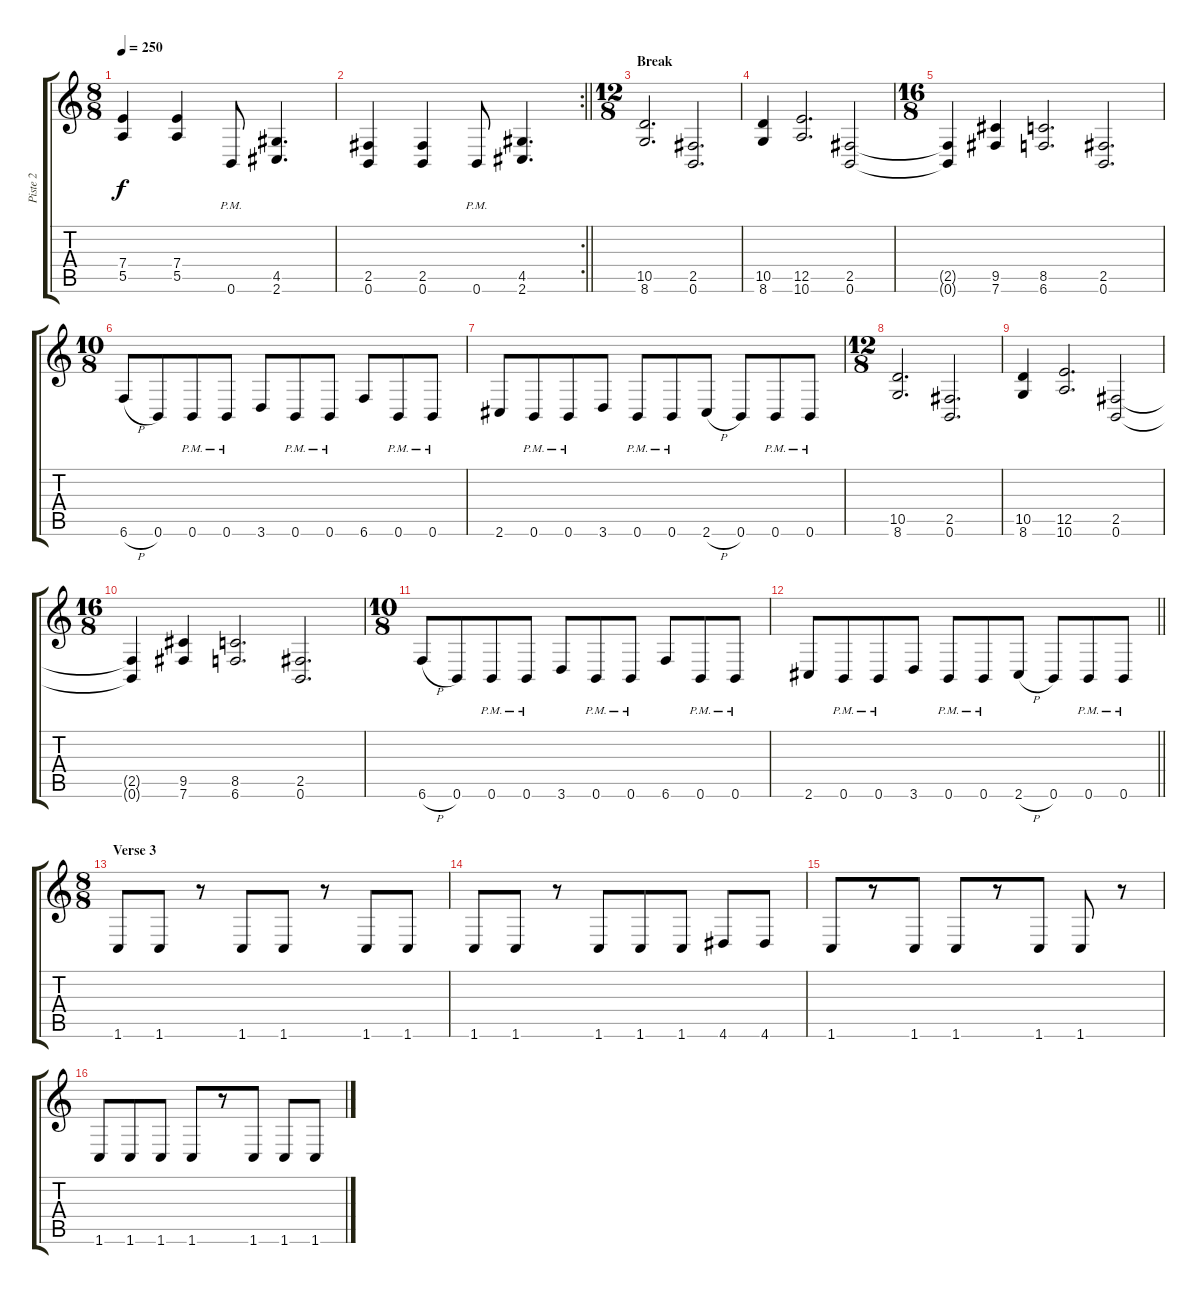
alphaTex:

\track ("Piste 2" "Piste 2") {instrument distortionguitar}
\staff {score tabs}
\tuning (B3 Gb3 D3 A2 E2 B1) {hide}
\ts (8 8)
\tempo 250
\clef g2
\ks c
(7.4 5.5).4{dy f} (7.4 5.5).4 0.6{pm}.8 (4.5 2.6).4{d} |
\rc 2
\barLineRight lightlight
(2.5 0.6).4 (2.5 0.6).4 0.6{pm}.8 (4.5 2.6).4{d} |
\ts (12 8)
\section ("" "Break")
(10.5 8.6).2{d} (2.5 0.6).2{d} |
(10.5 8.6).4 (12.5 10.6).2{d} (2.5 0.6).2 |
\ts (16 8)
(2.5{t} 0.6{t}).4 (9.5 7.6).4 (8.5 6.6).2{d} (2.5 0.6).2{d} |
\ts (10 8)
6.6{h}.8 0.6.8 0.6{pm}.8 0.6{pm}.8 3.6.8 0.6{pm}.8 0.6{pm}.8 6.6.8 0.6{pm}.8 0.6{pm}.8 |
2.6.8 0.6{pm}.8 0.6{pm}.8 3.6.8 0.6{pm}.8 0.6{pm}.8 2.6{h}.8 0.6.8 0.6{pm}.8 0.6{pm}.8 |
\ts (12 8)
(10.5 8.6).2{d} (2.5 0.6).2{d} |
(10.5 8.6).4 (12.5 10.6).2{d} (2.5 0.6).2 |
\ts (16 8)
(2.5{t} 0.6{t}).4 (9.5 7.6).4 (8.5 6.6).2{d} (2.5 0.6).2{d} |
\ts (10 8)
6.6{h}.8 0.6.8 0.6{pm}.8 0.6{pm}.8 3.6.8 0.6{pm}.8 0.6{pm}.8 6.6.8 0.6{pm}.8 0.6{pm}.8 |
\barLineRight lightlight
2.6.8 0.6{pm}.8 0.6{pm}.8 3.6.8 0.6{pm}.8 0.6{pm}.8 2.6{h}.8 0.6.8 0.6{pm}.8 0.6{pm}.8 |
\ts (8 8)
\section ("" "Verse 3")
1.6.8 1.6.8 r.8 1.6.8 1.6.8 r.8 1.6.8 1.6.8 |
1.6.8 1.6.8 r.8 1.6.8 1.6.8 1.6.8 4.6.8 4.6.8 |
1.6.8 r.8 1.6.8 1.6.8 r.8 1.6.8 1.6.8 r.8 |
1.6.8 1.6.8 1.6.8 1.6.8 r.8 1.6.8 1.6.8 1.6.8
